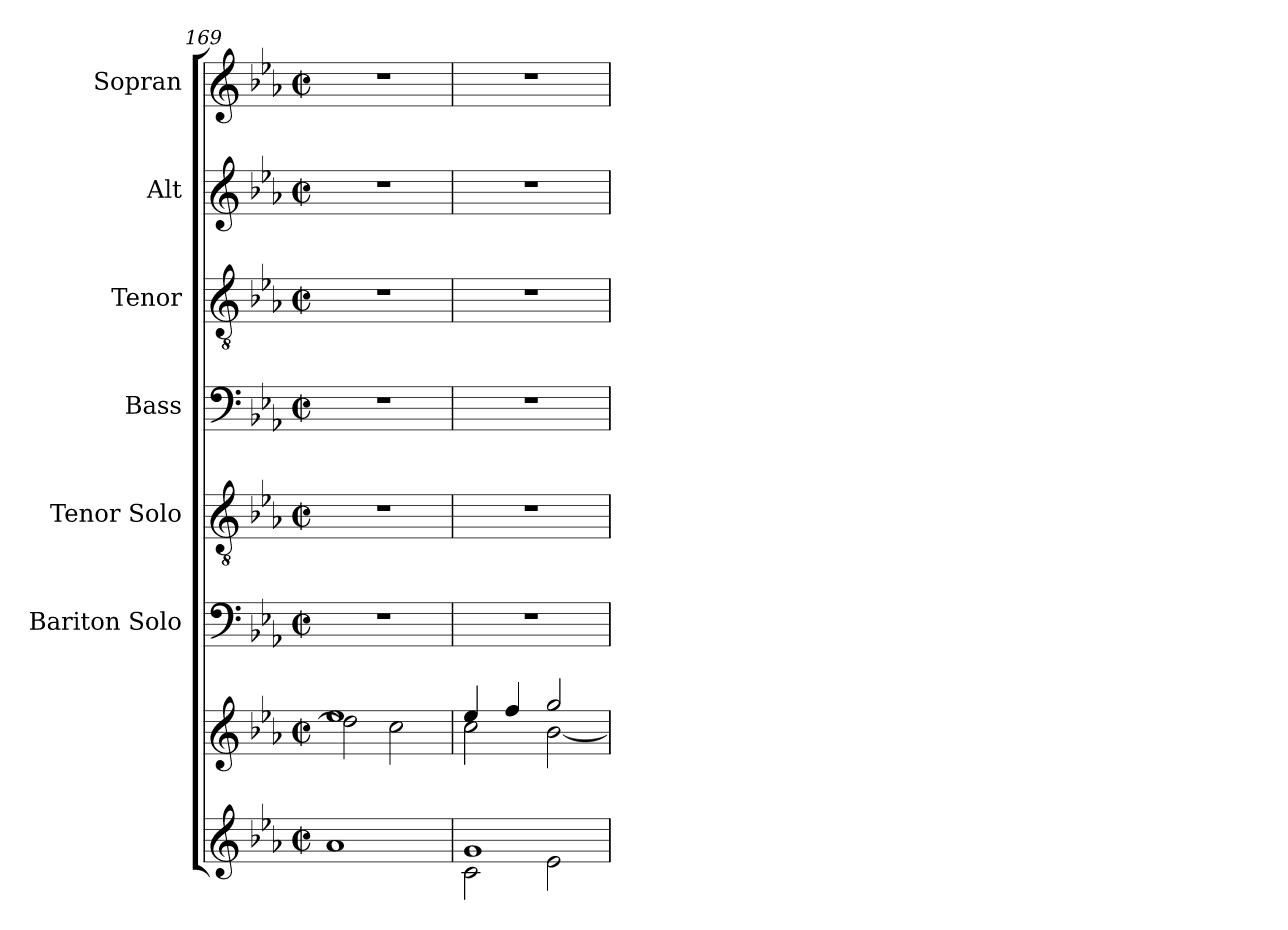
**kern	**kern	**kern	**kern	**kern	**kern	**kern	**kern
*part7	*part7	*part6	*part5	*part4	*part3	*part2	*part1
*staff8	*staff7	*staff6	*staff5	*staff4	*staff3	*staff2	*staff1
*	*	*I"Bariton Solo	*I"Tenor Solo	*I"Bass	*I"Tenor	*I"Alt	*I"Sopran
*	*	*	*	*I'B.	*I'T.	*I'A.	*I'S.
*clefG2	*clefG2	*clefF4	*clefGv2	*clefF4	*clefGv2	*clefG2	*clefG2
*k[b-e-a-]	*k[b-e-a-]	*k[b-e-a-]	*k[b-e-a-]	*k[b-e-a-]	*k[b-e-a-]	*k[b-e-a-]	*k[b-e-a-]
*E-:	*E-:	*E-:	*E-:	*E-:	*E-:	*E-:	*E-:
*M2/2	*M2/2	*M2/2	*M2/2	*M2/2	*M2/2	*M2/2	*M2/2
*met(c|)	*met(c|)	*met(c|)	*met(c|)	*met(c|)	*met(c|)	*met(c|)	*met(c|)
=169	=169	=169	=169	=169	=169	=169	=169
*	*^	*	*	*	*	*	*
1a-	1ee-	2dd\]	1r	1r	1r	1r	1r	1r
.	.	2cc\	.	.	.	.	.	.
=170	=170	=170	=170	=170	=170	=170	=170	=170
*^	*	*	*	*	*	*	*	*
1g	2c\	4ee-/	2cc\	1r	1r	1r	1r	1r	1r
.	.	4ff/	.	.	.	.	.	.	.
.	2e-\	2gg/	[<2b-\	.	.	.	.	.	.
*v	*v	*	*	*	*	*	*	*	*
*	*v	*v	*	*	*	*	*	*
=	=	=	=	=	=	=	=
*-	*-	*-	*-	*-	*-	*-	*-
